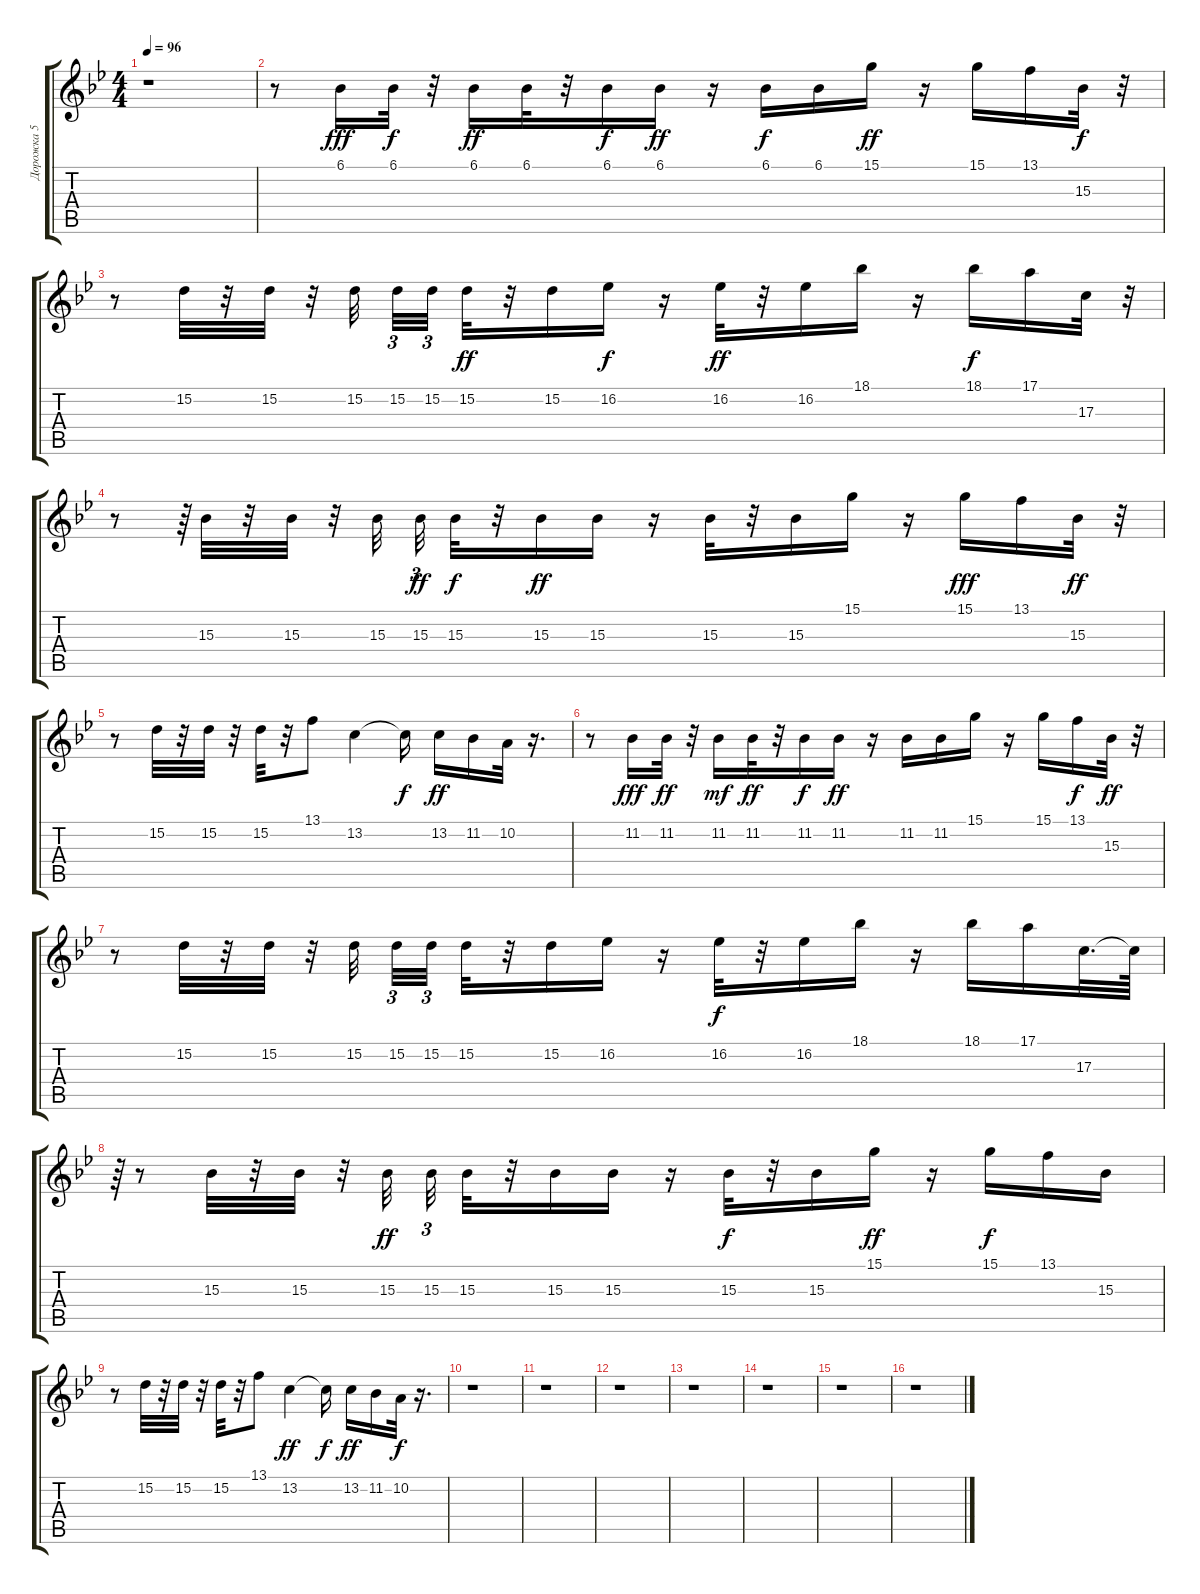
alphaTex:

\track ("Дорожка 5" "Дорожка 5") {instrument sitar}
\staff {score tabs}
\tuning (E4 B3 G3 D3 A2 E2) {hide}
\ts (4 4)
\tempo 96
\clef g2
\ks bb
r.1{dy fff} |
r.8 6.1.16{balance 16 instrument lead2sawtooth} 6.1.32{dy f} r.32 6.1.16{dy ff} 6.1.32 r.32 6.1.16{dy f} 6.1.16{dy ff} r.16 6.1.16{dy f} 6.1.16 15.1.16{dy ff} r.16 15.1.16 13.1.16 15.3.32{dy f} r.32 |
r.8 15.2.32{balance 0} r.32 15.2.32 r.32 15.2.32{beam splitsecondary} 15.2.32{tu (3 2)} 15.2.32{tu (3 2) beam splitsecondary} 15.2.32{dy ff} r.32 15.2.16 16.2.16{dy f} r.16 16.2.32{dy ff} r.32 16.2.16 18.1.16 r.16 18.1.16{dy f} 17.1.16 17.3.32 r.32{tu (3 2)} |
r.8 r.64{tu (3 2)} 15.3.32{balance 16} r.32 15.3.32 r.32 15.3.32{beam splitsecondary} 15.3.32{tu (3 2) dy ff} 15.3.32{dy f} r.32 15.3.16{dy ff} 15.3.16 r.16 15.3.32 r.32 15.3.16 15.1.16 r.16 15.1.16{dy fff} 13.1.16 15.3.32{dy ff} r.32 |
r.8 15.2.32{balance 0} r.32 15.2.32 r.32 15.2.32 r.32 13.1.8 13.2.4{balance 1} 13.2{t}.16{dy f} 13.2.16{dy ff balance 14} 11.2.16{balance 3} 10.2.32{balance 0} r.16{d} |
r.8 11.2.16{dy fff balance 16} 11.2.32{dy ff} r.32 11.2.16{dy mf} 11.2.32{dy ff} r.32 11.2.16{dy f} 11.2.16{dy ff} r.16 11.2.16 11.2.16 15.1.16 r.16 15.1.16 13.1.16{dy f} 15.3.32{dy ff} r.32 |
r.8 15.2.32{balance 0} r.32 15.2.32 r.32 15.2.32{beam splitsecondary} 15.2.32{tu (3 2)} 15.2.32{tu (3 2) beam splitsecondary} 15.2.32 r.32 15.2.16 16.2.16 r.16 16.2.32{dy f} r.32 16.2.16 18.1.16 r.16 18.1.16 17.1.16 17.3.32{d} 17.3{t}.64 |
r.64{tu (3 2)} r.8 15.3.32{balance 16} r.32 15.3.32 r.32 15.3.32{dy ff beam splitsecondary} 15.3.32{tu (3 2)} 15.3.32 r.32 15.3.16 15.3.16 r.16 15.3.32{dy f} r.32 15.3.16 15.1.16{dy ff} r.16 15.1.16{dy f} 13.1.16 15.3.16 |
r.8 15.2.32{balance 6} r.32 15.2.32 r.32 15.2.32 r.32 13.1.8 13.2.4{dy ff balance 1} 13.2{t}.16{dy f} 13.2.16{dy ff balance 16} 11.2.16 10.2.32{dy f balance 9} r.16{d} |
r.1 |
r.1 |
r.1 |
r.1 |
r.1 |
r.1 |
r.1
